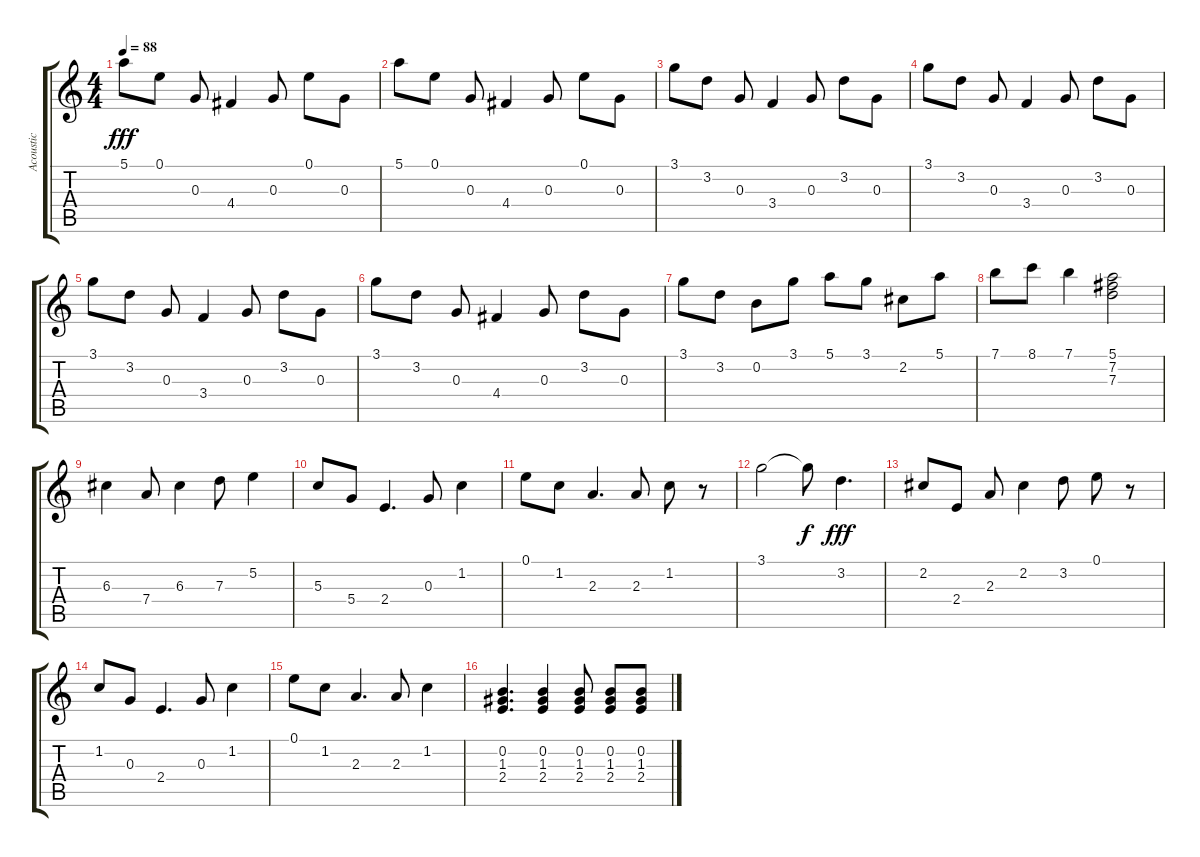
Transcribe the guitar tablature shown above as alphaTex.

\track ("Acoustic" "Acoustic") {instrument acousticguitarnylon}
\staff {score tabs}
\tuning (E4 B3 G3 D3 A2 E2) {hide}
\ts (4 4)
\tempo 88
\clef g2
\ks c
5.1.8{dy fff} 0.1.8 0.3.8 4.4.4 0.3.8 0.1.8 0.3.8 |
5.1.8 0.1.8 0.3.8 4.4.4 0.3.8 0.1.8 0.3.8 |
3.1.8 3.2.8 0.3.8 3.4.4 0.3.8 3.2.8 0.3.8 |
3.1.8 3.2.8 0.3.8 3.4.4 0.3.8 3.2.8 0.3.8 |
3.1.8 3.2.8 0.3.8 3.4.4 0.3.8 3.2.8 0.3.8 |
3.1.8 3.2.8 0.3.8 4.4.4 0.3.8 3.2.8 0.3.8 |
3.1.8 3.2.8 0.2.8 3.1.8 5.1.8 3.1.8 2.2.8 5.1.8 |
7.1.8 8.1.8 7.1.4 (5.1 7.2 7.3).2 |
6.3.4 7.4.8 6.3.4 7.3.8 5.2.4 |
5.3.8 5.4.8 2.4.4{d} 0.3.8 1.2.4 |
0.1.8 1.2.8 2.3.4{d} 2.3.8 1.2.8 r.8 |
3.1.2 3.1{t}.8{dy f} 3.2.4{d dy fff} |
2.2.8 2.4.8 2.3.8 2.2.4 3.2.8 0.1.8 r.8 |
1.2.8 0.3.8 2.4.4{d} 0.3.8 1.2.4 |
0.1.8 1.2.8 2.3.4{d} 2.3.8 1.2.4 |
(0.2 1.3 2.4).4{d} (0.2 1.3 2.4).4 (0.2 1.3 2.4).8 (0.2 1.3 2.4).8 (0.2 1.3 2.4).8
